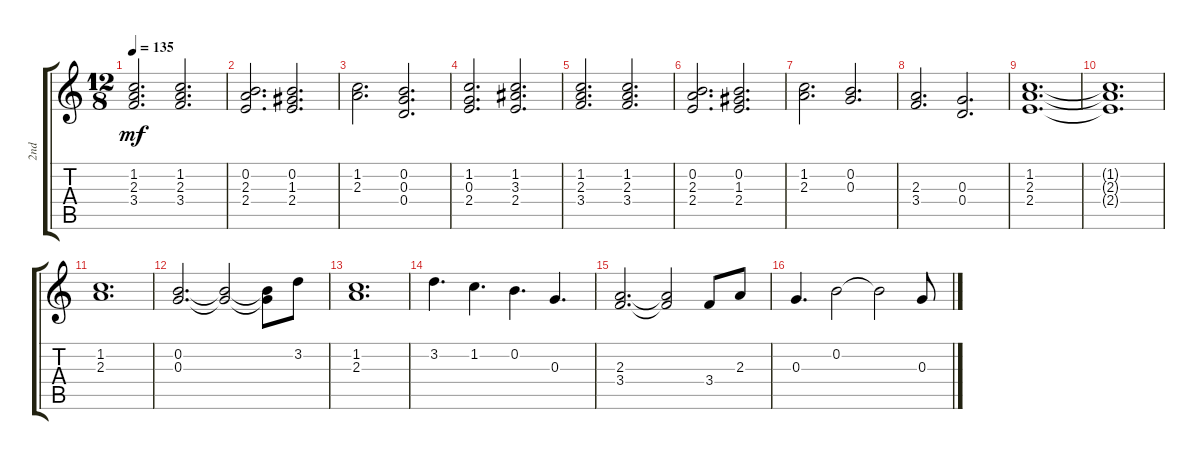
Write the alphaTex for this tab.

\track ("2nd" "2nd") {instrument acousticguitarnylon}
\staff {score tabs}
\tuning (E4 B3 G3 D3 A2 E2) {hide}
\ts (12 8)
\tempo 135
\clef g2
\ks c
(1.2 2.3 3.4).2{d dy mf} (1.2 2.3 3.4).2{d} |
(0.2 2.3 2.4).2{d} (0.2 1.3 2.4).2{d} |
(1.2 2.3).2{d} (0.2 0.3 0.4).2{d} |
(1.2 0.3 2.4).2{d} (1.2 3.3 2.4).2{d} |
(1.2 2.3 3.4).2{d} (1.2 2.3 3.4).2{d} |
(0.2 2.3 2.4).2{d} (0.2 1.3 2.4).2{d} |
(1.2 2.3).2{d} (0.2 0.3).2{d} |
(2.3 3.4).2{d} (0.3 0.4).2{d} |
(1.2 2.3 2.4).1{d} |
(1.2{t} 2.3{t} 2.4{t}).1{d} |
(1.2 2.3).1{d} |
(0.2 0.3).2{d} (0.2{t} 0.3{t}).2 (0.2{t} 0.3{t}).8 3.2.8 |
(1.2 2.3).1{d} |
3.2.4{d} 1.2.4{d} 0.2.4{d} 0.3.4{d} |
(2.3 3.4).2{d} (2.3{t} 3.4{t}).2 3.4.8 2.3.8 |
0.3.4{d} 0.2.2 0.2{t}.2 0.3.8
